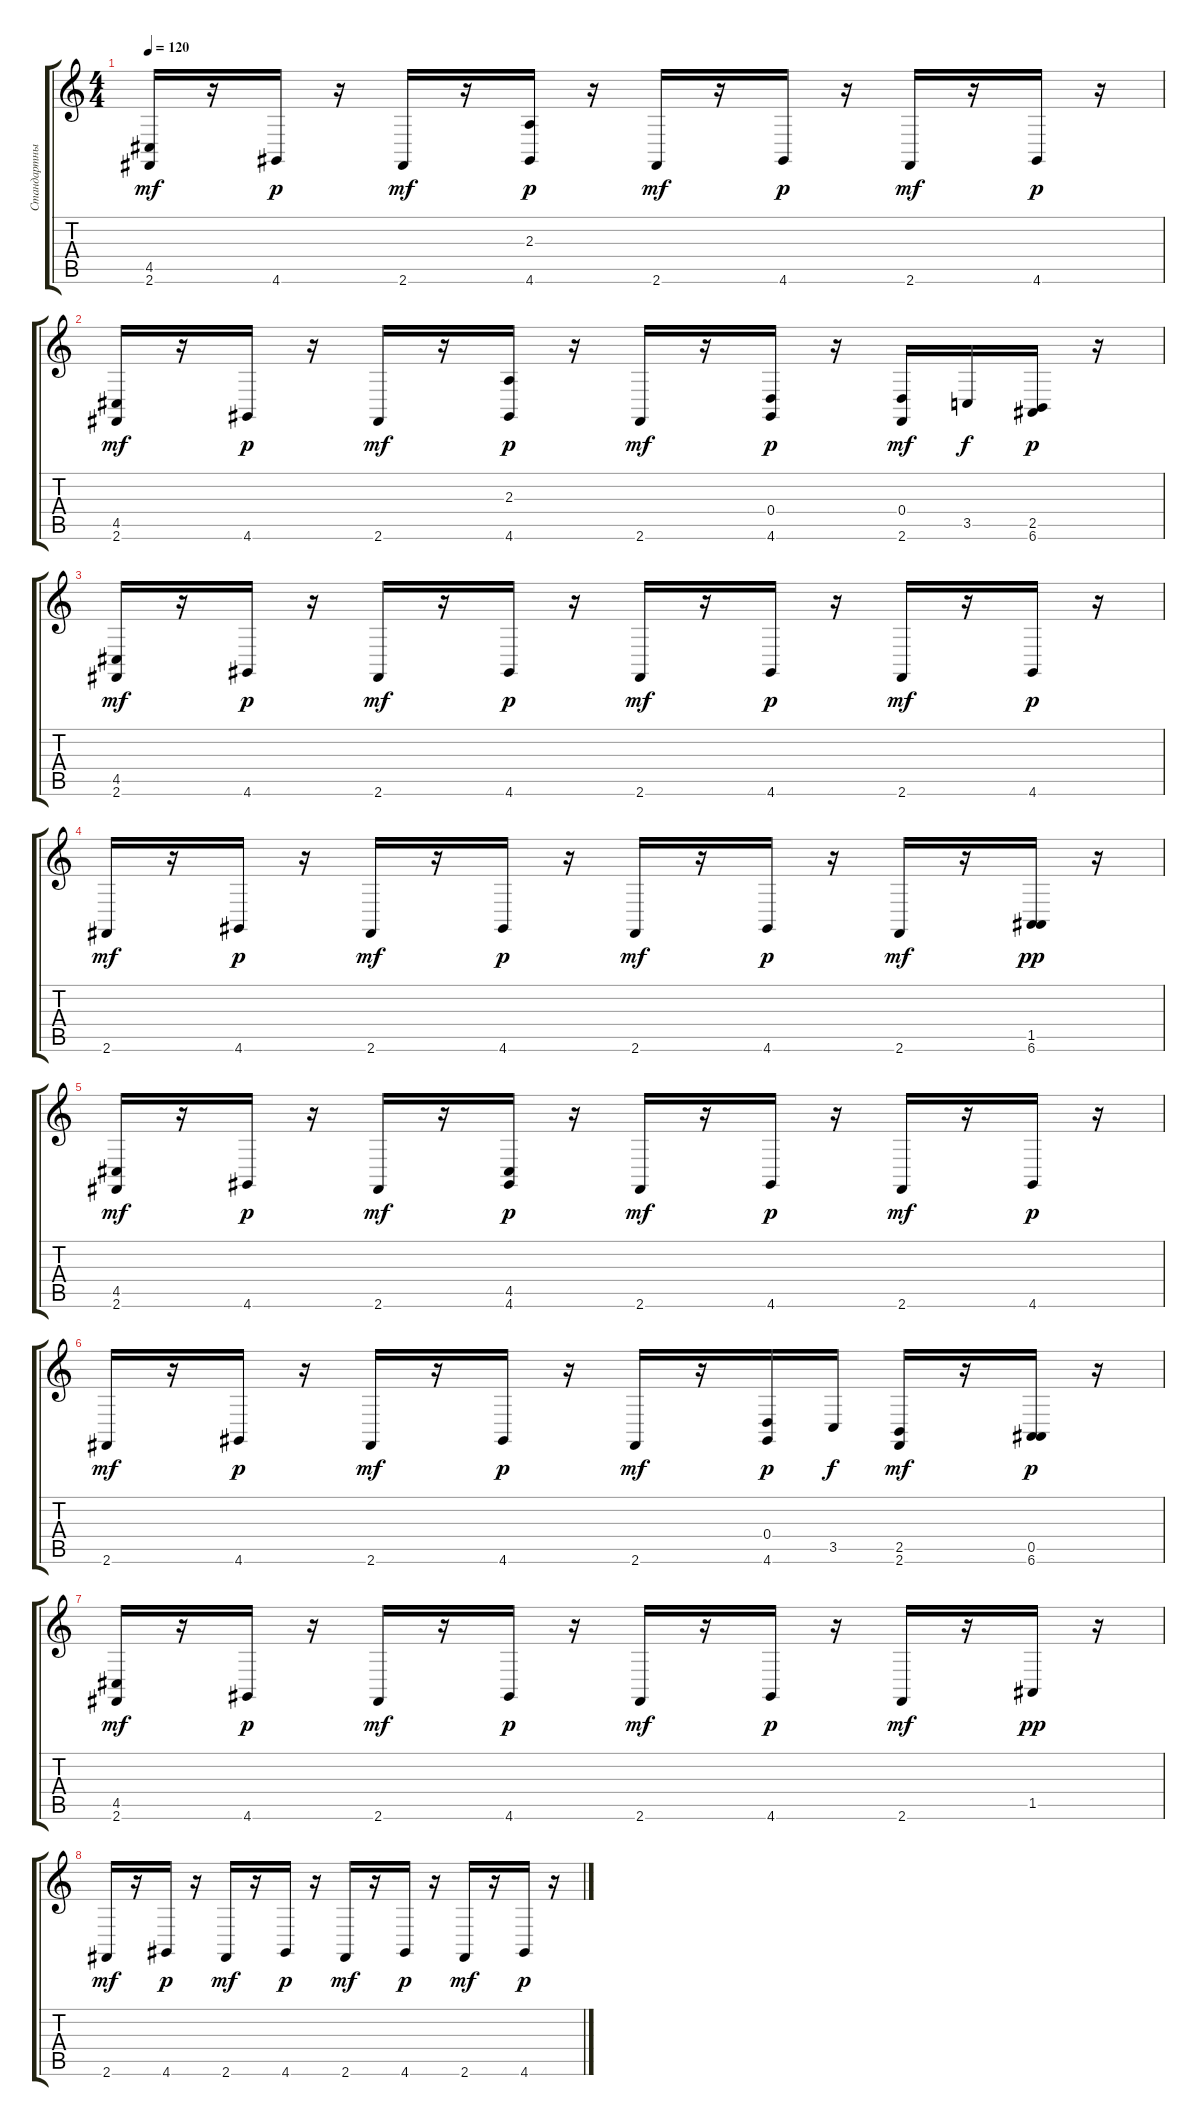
\track ("Стандартный Набор" "Стандартны") {instrument synthdrum}
\staff {score tabs}
\tuning (E4 B3 G3 D3 A2 E2) {hide}
\ts (4 4)
\tempo 120
\clef g2
\ks c
(4.5 2.6).16{dy mf} r.16 4.6.16{dy p} r.16 2.6.16{dy mf} r.16 (2.3 4.6).16{dy p} r.16 2.6.16{dy mf} r.16 4.6.16{dy p} r.16 2.6.16{dy mf} r.16 4.6.16{dy p} r.16 |
(4.5 2.6).16{dy mf} r.16 4.6.16{dy p} r.16 2.6.16{dy mf} r.16 (2.3 4.6).16{dy p} r.16 2.6.16{dy mf} r.16 (0.4 4.6).16{dy p} r.16 (0.4 2.6).16{dy mf} 3.5.16{dy f} (2.5 6.6).16{dy p} r.16 |
(4.5 2.6).16{dy mf} r.16 4.6.16{dy p} r.16 2.6.16{dy mf} r.16 4.6.16{dy p} r.16 2.6.16{dy mf} r.16 4.6.16{dy p} r.16 2.6.16{dy mf} r.16 4.6.16{dy p} r.16 |
2.6.16{dy mf} r.16 4.6.16{dy p} r.16 2.6.16{dy mf} r.16 4.6.16{dy p} r.16 2.6.16{dy mf} r.16 4.6.16{dy p} r.16 2.6.16{dy mf} r.16 (1.5 6.6).16{dy pp} r.16 |
(4.5 2.6).16{dy mf} r.16 4.6.16{dy p} r.16 2.6.16{dy mf} r.16 (4.5 4.6).16{dy p} r.16 2.6.16{dy mf} r.16 4.6.16{dy p} r.16 2.6.16{dy mf} r.16 4.6.16{dy p} r.16 |
2.6.16{dy mf} r.16 4.6.16{dy p} r.16 2.6.16{dy mf} r.16 4.6.16{dy p} r.16 2.6.16{dy mf} r.16 (0.4 4.6).16{dy p} 3.5.16{dy f} (2.5 2.6).16{dy mf} r.16 (0.5 6.6).16{dy p} r.16 |
(4.5 2.6).16{dy mf} r.16 4.6.16{dy p} r.16 2.6.16{dy mf} r.16 4.6.16{dy p} r.16 2.6.16{dy mf} r.16 4.6.16{dy p} r.16 2.6.16{dy mf} r.16 1.5.16{dy pp} r.16 |
2.6.16{dy mf} r.16 4.6.16{dy p} r.16 2.6.16{dy mf} r.16 4.6.16{dy p} r.16 2.6.16{dy mf} r.16 4.6.16{dy p} r.16 2.6.16{dy mf} r.16 4.6.16{dy p} r.16
